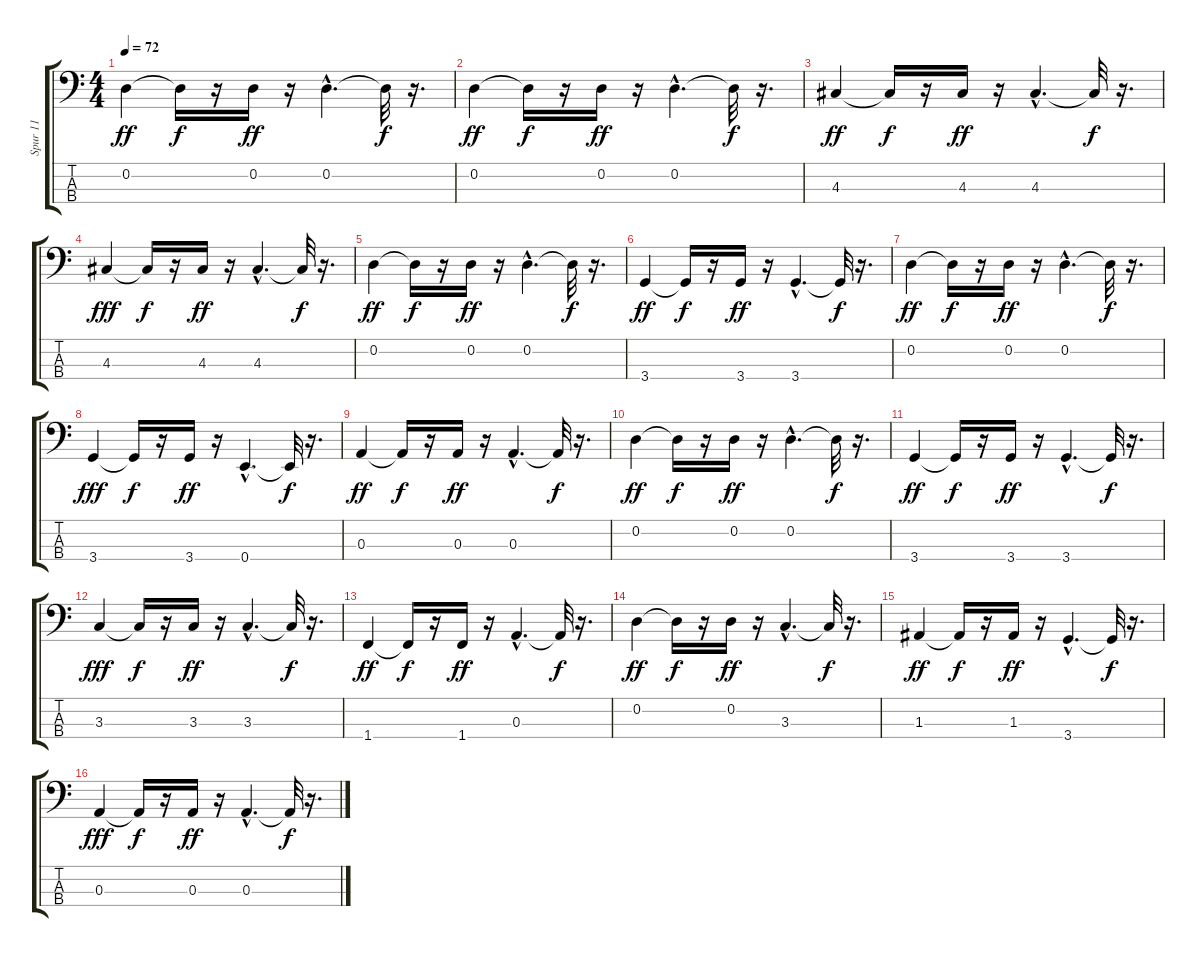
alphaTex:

\track ("Spur 11" "Spur 11") {instrument electricbassfinger}
\staff {score tabs}
\tuning (G2 D2 A1 E1) {hide}
\ts (4 4)
\tempo 72
\clef f4
\ks c
0.2.4{dy ff} 0.2{t}.16{dy f} r.16 0.2.16{dy ff} r.16 0.2{hac}.4{d} 0.2{t}.32{dy f} r.16{d} |
0.2.4{dy ff} 0.2{t}.16{dy f} r.16 0.2.16{dy ff} r.16 0.2{hac}.4{d} 0.2{t}.32{dy f} r.16{d} |
4.3.4{dy ff} 4.3{t}.16{dy f} r.16 4.3.16{dy ff} r.16 4.3{hac}.4{d} 4.3{t}.32{dy f} r.16{d} |
4.3.4{dy fff} 4.3{t}.16{dy f} r.16 4.3.16{dy ff} r.16 4.3{hac}.4{d} 4.3{t}.32{dy f} r.16{d} |
0.2.4{dy ff} 0.2{t}.16{dy f} r.16 0.2.16{dy ff} r.16 0.2{hac}.4{d} 0.2{t}.32{dy f} r.16{d} |
3.4.4{dy ff} 3.4{t}.16{dy f} r.16 3.4.16{dy ff} r.16 3.4{hac}.4{d} 3.4{t}.32{dy f} r.16{d} |
0.2.4{dy ff} 0.2{t}.16{dy f} r.16 0.2.16{dy ff} r.16 0.2{hac}.4{d} 0.2{t}.32{dy f} r.16{d} |
3.4.4{dy fff} 3.4{t}.16{dy f} r.16 3.4.16{dy ff} r.16 0.4{hac}.4{d} 0.4{t}.32{dy f} r.16{d} |
0.3.4{dy ff} 0.3{t}.16{dy f} r.16 0.3.16{dy ff} r.16 0.3{hac}.4{d} 0.3{t}.32{dy f} r.16{d} |
0.2.4{dy ff} 0.2{t}.16{dy f} r.16 0.2.16{dy ff} r.16 0.2{hac}.4{d} 0.2{t}.32{dy f} r.16{d} |
3.4.4{dy ff} 3.4{t}.16{dy f} r.16 3.4.16{dy ff} r.16 3.4{hac}.4{d} 3.4{t}.32{dy f} r.16{d} |
3.3.4{dy fff} 3.3{t}.16{dy f} r.16 3.3.16{dy ff} r.16 3.3{hac}.4{d} 3.3{t}.32{dy f} r.16{d} |
1.4.4{dy ff} 1.4{t}.16{dy f} r.16 1.4.16{dy ff} r.16 0.3{hac}.4{d} 0.3{t}.32{dy f} r.16{d} |
0.2.4{dy ff} 0.2{t}.16{dy f} r.16 0.2.16{dy ff} r.16 3.3{hac}.4{d} 3.3{t}.32{dy f} r.16{d} |
1.3.4{dy ff} 1.3{t}.16{dy f} r.16 1.3.16{dy ff} r.16 3.4{hac}.4{d} 3.4{t}.32{dy f} r.16{d} |
0.3.4{dy fff} 0.3{t}.16{dy f} r.16 0.3.16{dy ff} r.16 0.3{hac}.4{d} 0.3{t}.32{dy f} r.16{d}
